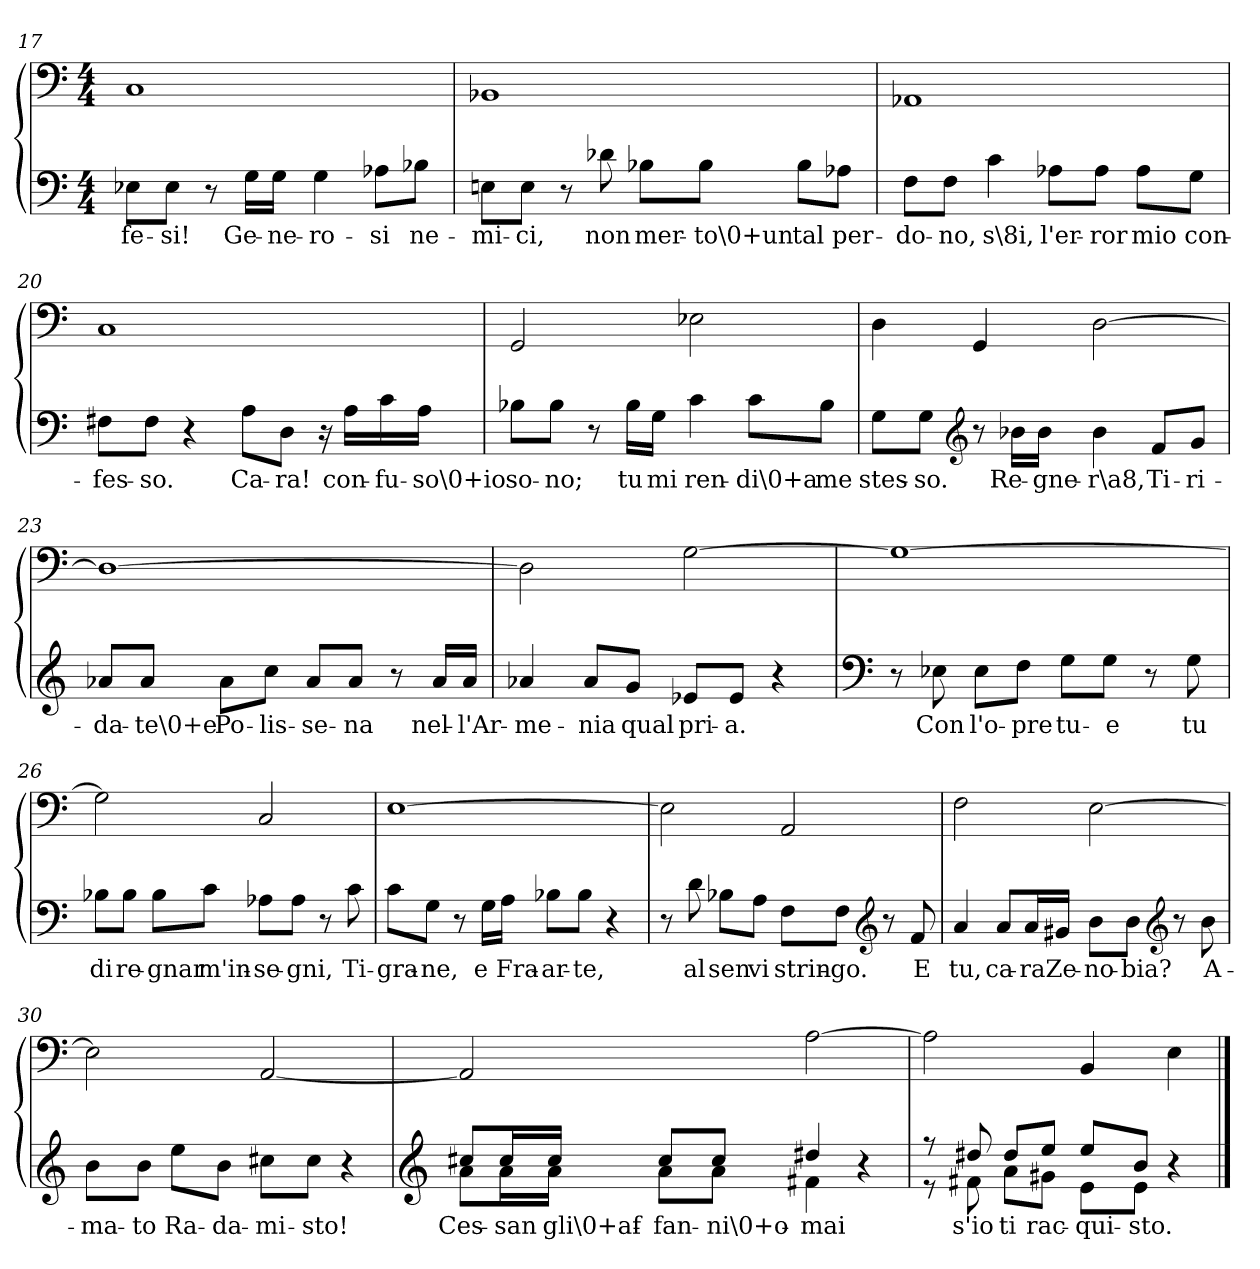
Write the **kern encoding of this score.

**kern	**text	**kern
*part1	*part1	*part1
*staff2	*staff2	*staff1
*clefF4	*	*clefF4
*k[]	*	*k[]
*C:	*	*C:
*M4/4	*	*M4/4
=17	=17	=17
8E-X\L	-fe-	1C/
8E-\J	-si!	.
8r	.	.
16G\LL	Ge-	.
16G\JJ	-ne-	.
4G\	-ro-	.
8A-X\L	-si	.
8B-X\J	ne-	.
=18	=18	=18
8En\L	-mi-	1BB-X/
8E\J	-ci,	.
8r	.	.
8d-X\	non	.
8B-X\L	mer-	.
8B-\J	-to\0+un	.
8B-\L	tal	.
8A-X\J	per-	.
=19	=19	=19
8F\L	-do-	1AA-X/
8F\J	-no,	.
4c\	s\8i,	.
8A-X\L	l'er-	.
8A-\J	-ror	.
8A-\L	mio	.
8G\J	con-	.
=20	=20	=20
8F#X\L	-fes-	1C/
8F#\J	-so.	.
4r	.	.
8A\L	Ca-	.
8D\J	-ra!	.
16r	.	.
16A\LL	con-	.
16c\	-fu-	.
16A\JJ	-so\0+io	.
=21	=21	=21
8B-X\L	so-	2GG/
8B-\J	-no;	.
8r	.	.
16B-\LL	tu	.
16G\JJ	mi	.
4c\	ren-	2E-X\
8c\L	-di\0+a	.
8B-\J	me	.
=22	=22	=22
8G\L	stes-	4D\
8G\J	-so.	.
*clefG2	*	*
8r	.	4GG/
16b-X\LL	Re-	.
16b-\JJ	-gne-	.
4b-\	-r\a8,	[2D\
8f/L	Ti-	.
8g/J	-ri-	.
=23	=23	=23
8a-X/L	-da-	1D\_
8a-/J	-te\0+e	.
8a-\L	Po-	.
8cc\J	-lis-	.
8a-/L	-se-	.
8a-/J	-na	.
8r	.	.
16a-/LL	nel-	.
16a-/JJ	-l'Ar-	.
=24	=24	=24
4a-X/	-me-	2D\]
8a-/L	-nia	.
8g/J	qual	.
8e-X/L	pri-	[2G\
8e-/J	-a.	.
4r	.	.
=25	=25	=25
*clefF4	*	*
8r	.	1G\_
8E-X\	Con	.
8E-\L	l'o-	.
8F\J	-pre	.
8G\L	tu-	.
8G\J	-e	.
8r	.	.
8G\	tu	.
=26	=26	=26
8B-X\L	di	2G\]
8B-\J	re-	.
8B-\L	-gnar	.
8c\J	m'in-	.
8A-X\L	-se-	2C/
8A-\J	-gni,	.
8r	.	.
8c\	Ti-	.
=27	=27	=27
8c\L	-gra-	[1E\
8G\J	-ne,	.
8r	.	.
16G\LL	e	.
16A\JJ	Fra-	.
8B-X\L	-ar-	.
8B-\J	-te,	.
4r	.	.
=28	=28	=28
8r	.	2E\]
8d\	al	.
8B-X\L	sen	.
8A\J	vi	.
8F\L	strin-	2AA/
8F\J	-go.	.
*clefG2	*	*
8r	.	.
8f/	E	.
=29	=29	=29
4a/	tu,	2F\
8a/L	ca-	.
16a/L	-ra	.
16g#X/JJ	Ze-	.
8b\L	-no-	[2E\
8b\J	-bia?	.
*clefG2	*	*
8r	.	.
8b\	A-	.
=30	=30	=30
8b\L	-ma-	2E\]
8b\J	-to	.
8ee\L	Ra-	.
8b\J	-da-	.
8cc#X\L	-mi-	[2AA/
8cc#\J	-sto!	.
4r	.	.
=31	=31	=31
*clefG2	*	*
*^	*	*
8cc#X/L	8a\L	Ces-	2AA/]
16cc#/L	16a\L	-san	.
16cc#/JJ	16a\JJ	gli\0+af-	.
8cc#/L	8a\L	-fan-	.
8cc#/J	8a\J	-ni\0+o-	.
4dd#X/	4f#X\	-mai	[2A\
4ryy	4r	.	.
=32	=32	=32	=32
8r	8r	.	2A\]
8dd#X/	8f#X\	s'io	.
8dd#/L	8a\L	ti	.
8ee/J	8g#X\J	rac-	.
8ee/L	8e\L	-qui-	4BB/
8b/J	8e\J	-sto.	.
4ryy	4r	.	4E\
*v	*v	*	*
==	==	==
*-	*-	*-
